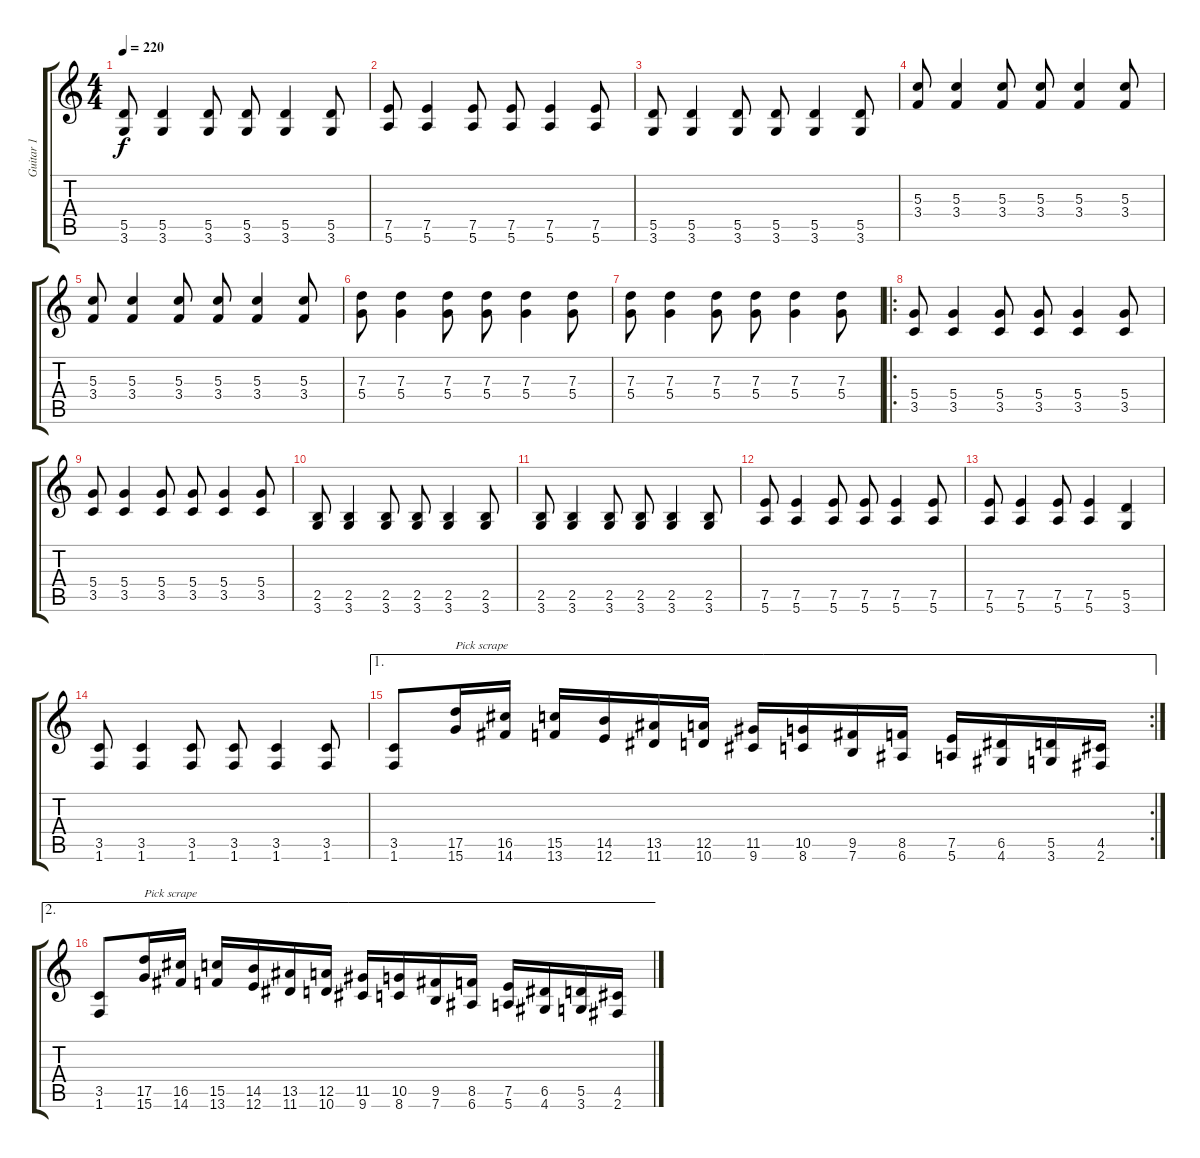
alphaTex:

\track ("Guitar 1" "Guitar 1") {instrument overdrivenguitar}
\staff {score tabs}
\tuning (E4 B3 G3 D3 A2 E2) {hide}
\ts (4 4)
\tempo 220
\clef g2
\ks c
(5.5 3.6).8{dy f} (5.5 3.6).4 (5.5 3.6).8 (5.5 3.6).8 (5.5 3.6).4 (5.5 3.6).8 |
(7.5 5.6).8 (7.5 5.6).4 (7.5 5.6).8 (7.5 5.6).8 (7.5 5.6).4 (7.5 5.6).8 |
(5.5 3.6).8 (5.5 3.6).4 (5.5 3.6).8 (5.5 3.6).8 (5.5 3.6).4 (5.5 3.6).8 |
(5.3 3.4).8 (5.3 3.4).4 (5.3 3.4).8 (5.3 3.4).8 (5.3 3.4).4 (5.3 3.4).8 |
(5.3 3.4).8 (5.3 3.4).4 (5.3 3.4).8 (5.3 3.4).8 (5.3 3.4).4 (5.3 3.4).8 |
(7.3 5.4).8 (7.3 5.4).4 (7.3 5.4).8 (7.3 5.4).8 (7.3 5.4).4 (7.3 5.4).8 |
(7.3 5.4).8 (7.3 5.4).4 (7.3 5.4).8 (7.3 5.4).8 (7.3 5.4).4 (7.3 5.4).8 |
\ro
(5.4 3.5).8{instrument overdrivenguitar} (5.4 3.5).4 (5.4 3.5).8 (5.4 3.5).8 (5.4 3.5).4 (5.4 3.5).8 |
(5.4 3.5).8 (5.4 3.5).4 (5.4 3.5).8 (5.4 3.5).8 (5.4 3.5).4 (5.4 3.5).8 |
(2.5 3.6).8 (2.5 3.6).4 (2.5 3.6).8 (2.5 3.6).8 (2.5 3.6).4 (2.5 3.6).8 |
(2.5 3.6).8 (2.5 3.6).4 (2.5 3.6).8 (2.5 3.6).8 (2.5 3.6).4 (2.5 3.6).8 |
(7.5 5.6).8 (7.5 5.6).4 (7.5 5.6).8 (7.5 5.6).8 (7.5 5.6).4 (7.5 5.6).8 |
(7.5 5.6).8 (7.5 5.6).4 (7.5 5.6).8 (7.5 5.6).4 (5.5 3.6).4 |
(3.5 1.6).8 (3.5 1.6).4 (3.5 1.6).8 (3.5 1.6).8 (3.5 1.6).4 (3.5 1.6).8 |
\ae 1
\rc 2
(3.5 1.6).8 (17.5 15.6).16{txt "Pick scrape" instrument guitarfretnoise} (16.5 14.6).16 (15.5 13.6).16 (14.5 12.6).16 (13.5 11.6).16 (12.5 10.6).16 (11.5 9.6).16 (10.5 8.6).16 (9.5 7.6).16 (8.5 6.6).16 (7.5 5.6).16 (6.5 4.6).16 (5.5 3.6).16 (4.5 2.6).16 |
\ae 2
(3.5 1.6).8 (17.5 15.6).16{txt "Pick scrape" instrument guitarfretnoise} (16.5 14.6).16 (15.5 13.6).16 (14.5 12.6).16 (13.5 11.6).16 (12.5 10.6).16 (11.5 9.6).16 (10.5 8.6).16 (9.5 7.6).16 (8.5 6.6).16 (7.5 5.6).16 (6.5 4.6).16 (5.5 3.6).16 (4.5 2.6).16
